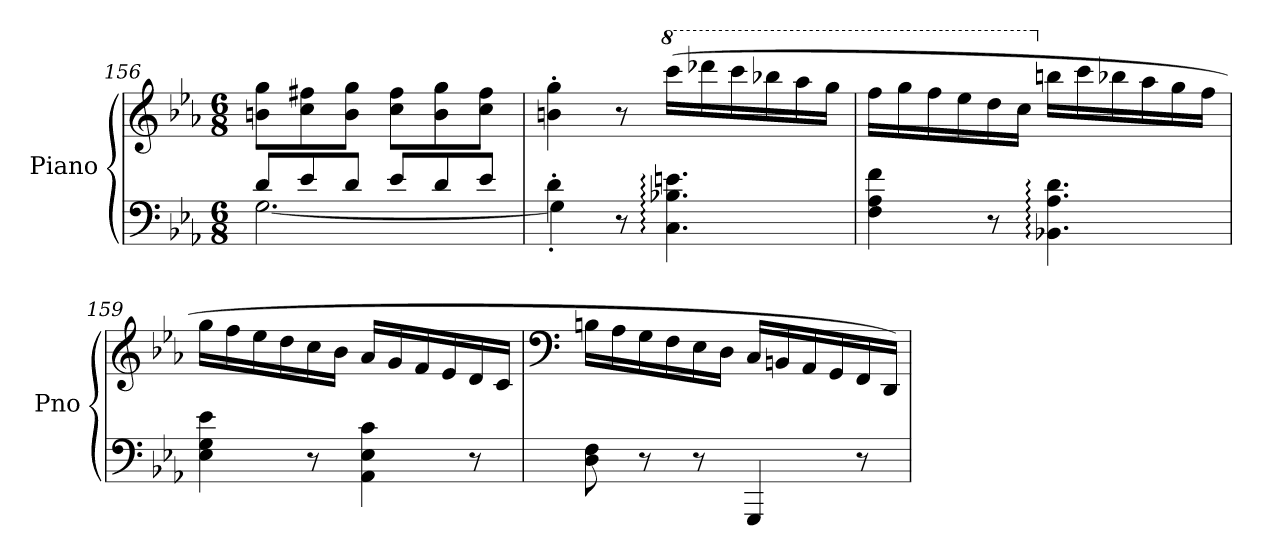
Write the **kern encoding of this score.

**kern	**kern	**dynam
*part1	*part1	*part1
*staff2	*staff1	*staff1/2
*I"Piano	*	*
*I'Pno	*	*
*clefF4	*clefG2	*
*k[b-e-a-]	*k[b-e-a-]	*
*M6/8	*M6/8	*
=156	=156	=156
*^	*	*
8d/L	[2.G\	8bn\ 8gg\L	.
8e-/	.	8cc\ 8ff#X\	.
8d/J	.	8b\ 8gg\J	.
8e-/L	.	8cc\ 8ff#\L	.
8d/	.	8b\ 8gg\	.
8e-/J	.	8cc\ 8ff#\J	.
=157	=157	=157	=157
4d'\	4G'\]	4bn\' 4gg\'	.
8r	2ryy	8r	.
*	*	*8va	*
!	!	!	!LO:DY:b
4.C\: 4.B-X\: 4.en\:	.	(16cccc\LL	other-dynamics
.	.	16dddd-X\	.
.	.	16cccc\	.
.	.	16bbb-X\	.
.	.	16aaa-\	.
.	.	16ggg\JJ	.
*v	*v	*	*
!!LO:PB:g=z
=158	=158	=158
4F\ 4A-\ 4f\	16fff\LL	.
.	16ggg\	.
.	16fff\	.
.	16eee-\	.
8r	16ddd\	.
.	16ccc\JJ	.
*	*X8va	*
4.BB-X\: 4.A-\: 4.d\:	16bbn\LL	.
.	16ccc\	.
.	16bb-X\	.
.	16aa-\	.
.	16gg\	.
.	16ff\JJ	.
!!LO:LB:g=z
=159	=159	=159
4E-\ 4G\ 4e-\	16gg\LL	.
.	16ff\	.
.	16ee-\	.
.	16dd\	.
8r	16cc\	.
.	16b-\JJ	.
4AA-\ 4E-\ 4c\	16a-/LL	.
.	16g/	.
.	16f/	.
.	16e-/	.
8r	16d/	.
.	16c/JJ	.
=160	=160	=160
*	*clefF4	*
8D\ 8F\	16Bn\LL	.
.	16A-\	.
8r	16G\	.
.	16F\	.
8r	16E-\	.
.	16D\JJ	.
4GGG/	16C/LL	.
.	16BBn/	.
.	16AA-/	.
.	16GG/	.
8r	16FF/	.
.	16DD/JJ)	.
=	=	=
*-	*-	*-
